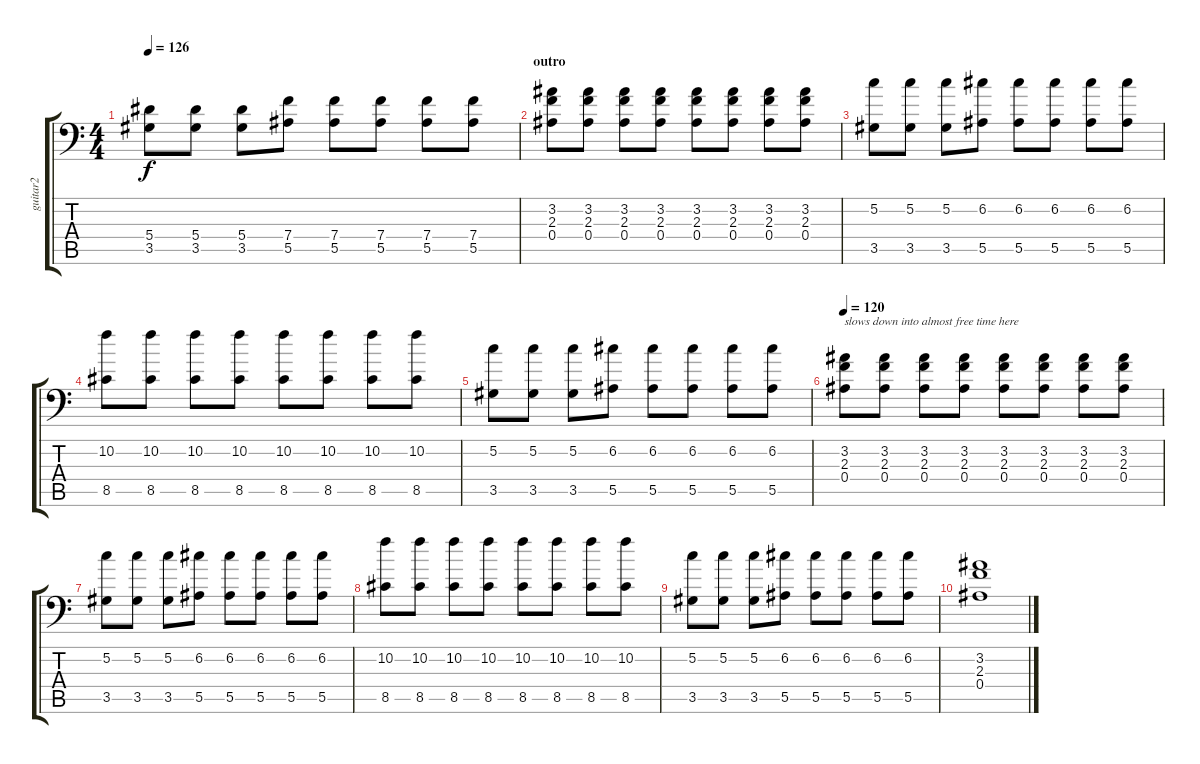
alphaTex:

\track ("guitar2" "guitar2") {instrument distortionguitar}
\staff {score tabs}
\tuning (C4 G3 Eb3 Bb2 F2 Bb1) {hide}
\ts (4 4)
\tempo 126
\clef f4
\ks c
(5.4 3.5).8{dy f} (5.4 3.5).8 (5.4 3.5).8 (7.4 5.5).8 (7.4 5.5).8 (7.4 5.5).8 (7.4 5.5).8 (7.4 5.5).8 |
\section ("" "outro")
(3.2 2.3 0.4).8{instrument electricguitarjazz} (3.2 2.3 0.4).8 (3.2 2.3 0.4).8 (3.2 2.3 0.4).8 (3.2 2.3 0.4).8 (3.2 2.3 0.4).8 (3.2 2.3 0.4).8 (3.2 2.3 0.4).8 |
(5.2 3.5).8 (5.2 3.5).8 (5.2 3.5).8 (6.2 5.5).8 (6.2 5.5).8 (6.2 5.5).8 (6.2 5.5).8 (6.2 5.5).8 |
(10.2 8.5).8 (10.2 8.5).8 (10.2 8.5).8 (10.2 8.5).8 (10.2 8.5).8 (10.2 8.5).8 (10.2 8.5).8 (10.2 8.5).8 |
(5.2 3.5).8 (5.2 3.5).8 (5.2 3.5).8 (6.2 5.5).8 (6.2 5.5).8 (6.2 5.5).8 (6.2 5.5).8 (6.2 5.5).8 |
\tempo 120
(3.2 2.3 0.4).8{txt "slows down into almost free time here"} (3.2 2.3 0.4).8 (3.2 2.3 0.4).8 (3.2 2.3 0.4).8 (3.2 2.3 0.4).8 (3.2 2.3 0.4).8 (3.2 2.3 0.4).8 (3.2 2.3 0.4).8 |
(5.2 3.5).8 (5.2 3.5).8 (5.2 3.5).8 (6.2 5.5).8 (6.2 5.5).8 (6.2 5.5).8 (6.2 5.5).8 (6.2 5.5).8 |
(10.2 8.5).8 (10.2 8.5).8 (10.2 8.5).8 (10.2 8.5).8 (10.2 8.5).8 (10.2 8.5).8 (10.2 8.5).8 (10.2 8.5).8 |
(5.2 3.5).8 (5.2 3.5).8 (5.2 3.5).8 (6.2 5.5).8 (6.2 5.5).8 (6.2 5.5).8 (6.2 5.5).8 (6.2 5.5).8 |
(3.2 2.3 0.4).1
